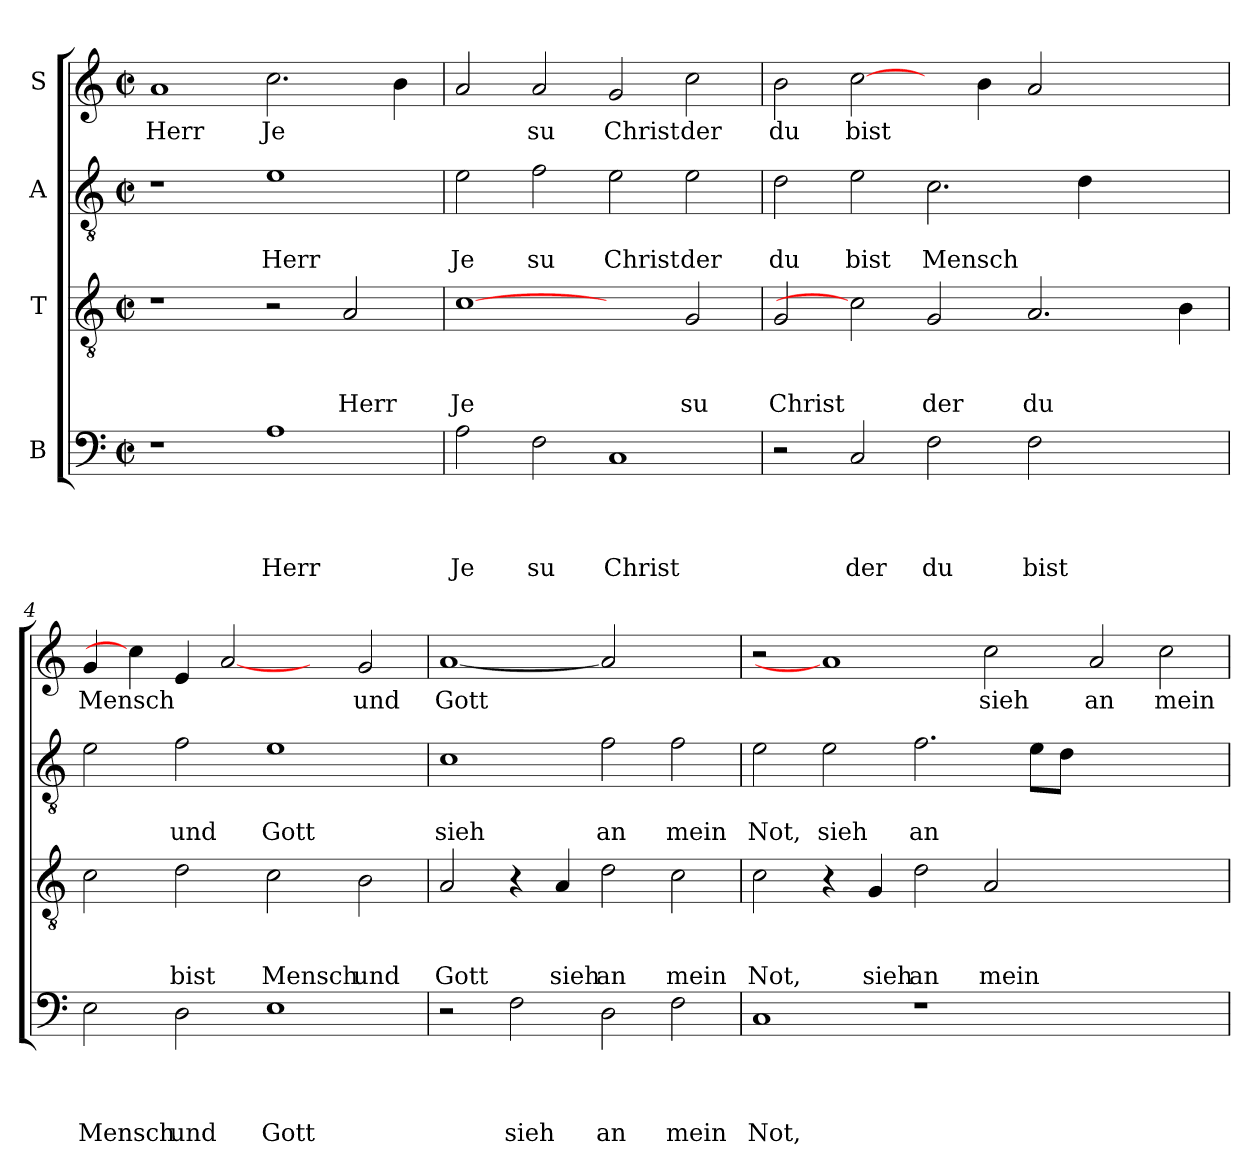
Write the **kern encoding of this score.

**kern	**text	**text	**text	**text	**kern	**text	**text	**text	**kern	**text	**text	**kern	**text
*part4	*part4	*part4	*part4	*part4	*part3	*part3	*part3	*part3	*part2	*part2	*part2	*part1	*part1
*staff4	*staff4	*staff4	*staff4	*staff4	*staff3	*staff3	*staff3	*staff3	*staff2	*staff2	*staff2	*staff1	*staff1
*I"B	*	*	*	*	*I"T	*	*	*	*I"A	*	*	*I"S	*
*clefF4	*	*	*	*	*clefGv2	*	*	*	*clefGv2	*	*	*clefG2	*
*k[]	*	*	*	*	*k[]	*	*	*	*k[]	*	*	*k[]	*
*C:	*	*	*	*	*C:	*	*	*	*C:	*	*	*C:	*
*M2/2	*	*	*	*	*M2/2	*	*	*	*M2/2	*	*	*M2/2	*
*met(c|)	*	*	*	*	*met(c|)	*	*	*	*met(c|)	*	*	*met(c|)	*
=1	=1	=1	=1	=1	=1	=1	=1	=1	=1	=1	=1	=1	=1
!	!	!	!	!	!	!	!	!	!	!	!	!	!LO:LY:b
1r	.	.	.	.	1r	.	.	.	1r	.	.	1a	Herr
!	!	!	!	!LO:LY:b	!	!	!	!	!	!	!LO:LY:b	!	!LO:LY:b
1A	.	.	.	Herr	2r	.	.	.	1e	.	Herr	2.cc\	Je
!	!	!	!	!	!	!	!	!LO:LY:b	!	!	!	!	!
.	.	.	.	.	2A/	.	.	Herr	.	.	.	.	.
.	.	.	.	.	.	.	.	.	.	.	.	4b\	.
=2	=2	=2	=2	=2	=2	=2	=2	=2	=2	=2	=2	=2	=2
!	!	!	!	!LO:LY:b	!	!	!	!LO:LY:b	!	!	!LO:LY:b	!	!
2A\	.	.	.	Je	[1c	.	.	Je	2e\	.	Je	2a/	.
!	!	!	!	!LO:LY:b	!	!	!	!	!	!	!LO:LY:b	!	!LO:LY:b
2F\	.	.	.	su	.	.	.	.	2f\	.	su	2a/	su
!	!	!	!	!LO:LY:b	!	!	!	!	!	!	!LO:LY:b	!	!LO:LY:b
1C	.	.	.	Christ	2ryy	.	.	.	2e\	.	Christ	2g/	Christ
!	!	!	!	!	!	!	!	!LO:LY:b	!	!	!LO:LY:b	!	!LO:LY:b
.	.	.	.	.	2G/	.	.	su	2e\	.	der	2cc\	der
=3	=3	=3	=3	=3	=3	=3	=3	=3	=3	=3	=3	=3	=3
!	!	!	!	!	!	!	!	!LO:LY:b	!	!	!LO:LY:b	!	!LO:LY:b
2r	.	.	.	.	2G/	.	.	Christ	2d\	.	du	2b\	du
!	!	!	!	!LO:LY:b	!	!	!	!	!	!	!LO:LY:b	!	!LO:LY:b
2C/	.	.	.	der	2c]	.	.	.	2e\	.	bist	[2cc\	bist
!	!	!	!	!LO:LY:b	!	!	!	!LO:LY:b	!	!	!LO:LY:b	!	!
2F\	.	.	.	du	2G/	.	.	der	2.c\	.	Mensch	4ryy	.
.	.	.	.	.	.	.	.	.	.	.	.	4b\	.
!	!	!	!	!LO:LY:b	!	!	!	!LO:LY:b	!	!	!	!	!
2F\	.	.	.	bist	2.A/	.	.	du	.	.	.	2a/	.
.	.	.	.	.	.	.	.	.	4d\	.	.	.	.
2ryy	.	.	.	.	.	.	.	.	2ryy	.	.	2ryy	.
.	.	.	.	.	4B\	.	.	.	.	.	.	.	.
=4	=4	=4	=4	=4	=4	=4	=4	=4	=4	=4	=4	=4	=4
!	!	!	!	!LO:LY:b	!	!	!	!	!	!	!	!	!LO:LY:b
2E\	.	.	.	Mensch	2c\	.	.	.	2e\	.	.	4g/	Mensch
.	.	.	.	.	.	.	.	.	.	.	.	4cc\]	.
!	!	!	!	!LO:LY:b	!	!	!	!LO:LY:b	!	!	!LO:LY:b	!	!
2D\	.	.	.	und	2d\	.	.	bist	2f\	.	und	4e/	.
.	.	.	.	.	.	.	.	.	.	.	.	[2a	.
!	!	!	!	!LO:LY:b	!	!	!	!LO:LY:b	!	!	!LO:LY:b	!	!
1E	.	.	.	Gott	2c\	.	.	Mensch	1e	.	Gott	.	.
.	.	.	.	.	.	.	.	.	.	.	.	4ryy	.
!	!	!	!	!	!	!	!	!LO:LY:b	!	!	!	!	!LO:LY:b
.	.	.	.	.	2B\	.	.	und	.	.	.	2g/	und
!!LO:LB:g=z
=5	=5	=5	=5	=5	=5	=5	=5	=5	=5	=5	=5	=5	=5
!	!	!	!	!	!	!	!	!LO:LY:b	!	!	!LO:LY:b	!	!LO:LY:b
2r	.	.	.	.	2A/	.	.	Gott	1c	.	sieh	[1a	Gott
!	!	!	!	!LO:LY:b	!	!	!	!	!	!	!	!	!
2F\	.	.	.	sieh	4r	.	.	.	.	.	.	.	.
!	!	!	!	!	!	!	!	!LO:LY:b	!	!	!	!	!
.	.	.	.	.	4A/	.	.	sieh	.	.	.	.	.
!	!	!	!	!LO:LY:b	!	!	!	!LO:LY:b	!	!	!LO:LY:b	!	!
2D\	.	.	.	an	2d\	.	.	an	2f\	.	an	2a]	.
!	!	!	!	!LO:LY:b	!	!	!	!LO:LY:b	!	!	!LO:LY:b	!	!
2F\	.	.	.	mein	2c\	.	.	mein	2f\	.	mein	2ryy	.
=6	=6	=6	=6	=6	=6	=6	=6	=6	=6	=6	=6	=6	=6
!	!	!	!	!LO:LY:b	!	!	!	!LO:LY:b	!	!	!LO:LY:b	!	!
1C	.	.	.	Not,	2c\	.	.	Not,	2e\	.	Not,	2r	.
!	!	!	!	!	!	!	!	!	!	!	!LO:LY:b	!	!
.	.	.	.	.	4r	.	.	.	2e\	.	sieh	1a]	.
!	!	!	!	!	!	!	!	!LO:LY:b	!	!	!	!	!
.	.	.	.	.	4G/	.	.	sieh	.	.	.	.	.
!	!	!	!	!	!	!	!	!LO:LY:b	!	!	!LO:LY:b	!	!
1r	.	.	.	.	2d\	.	.	an	2.f\	.	an	.	.
!	!	!	!	!	!	!	!	!LO:LY:b	!	!	!	!	!LO:LY:b
.	.	.	.	.	2A/	.	.	mein	.	.	.	2cc\	sieh
.	.	.	.	.	.	.	.	.	8e\L	.	.	.	.
.	.	.	.	.	.	.	.	.	8d\J	.	.	.	.
!	!	!	!	!	!	!	!	!	!	!	!	!	!LO:LY:b
1ryy	.	.	.	.	1ryy	.	.	.	1ryy	.	.	2a/	an
!	!	!	!	!	!	!	!	!	!	!	!	!	!LO:LY:b
.	.	.	.	.	.	.	.	.	.	.	.	2cc\	mein
=	=	=	=	=	=	=	=	=	=	=	=	=	=
*-	*-	*-	*-	*-	*-	*-	*-	*-	*-	*-	*-	*-	*-
